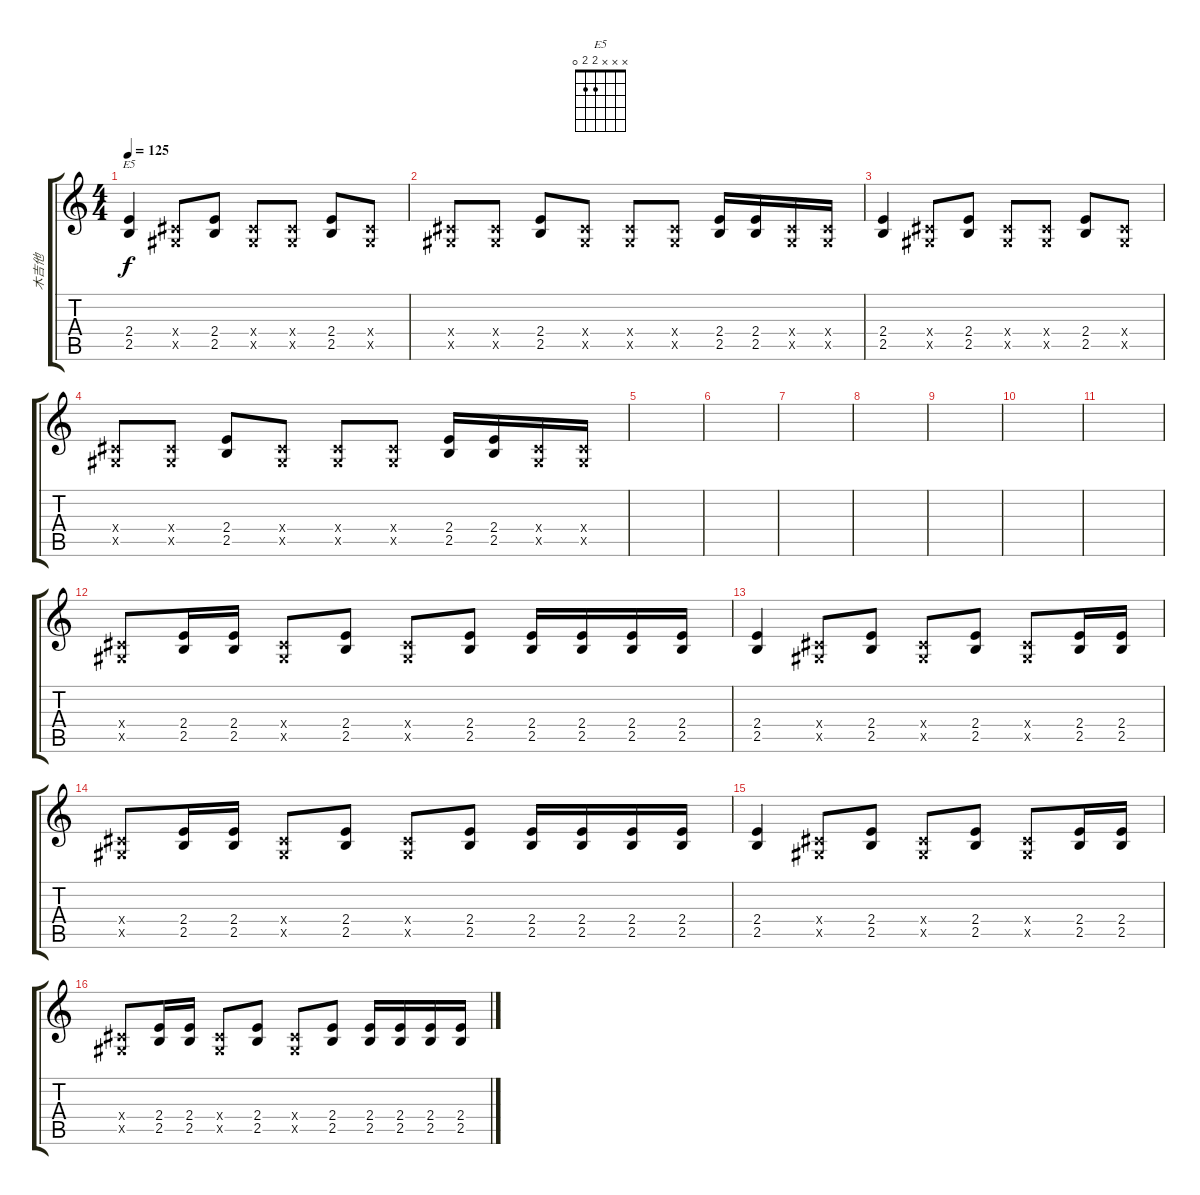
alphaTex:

\track ("木吉他" "木吉他") {instrument acousticguitarsteel}
\staff {score tabs}
\tuning (E4 B3 G3 D3 A2 E2) {hide}
\chord ("E5" x x x 2 2 0)
\ts (4 4)
\tempo 125
\clef g2
\ks c
(2.4 2.5).4{ch "E5" dy f} (-1.4{x} -1.5{x}).8 (2.4 2.5).8 (-1.4{x} -1.5{x}).8 (-1.4{x} -1.5{x}).8 (2.4 2.5).8 (-1.4{x} -1.5{x}).8 |
(-1.4{x} -1.5{x}).8 (-1.4{x} -1.5{x}).8 (2.4 2.5).8 (-1.4{x} -1.5{x}).8 (-1.4{x} -1.5{x}).8 (-1.4{x} -1.5{x}).8 (2.4 2.5).16 (2.4 2.5).16 (-1.4{x} -1.5{x}).16 (-1.4{x} -1.5{x}).16 |
(2.4 2.5).4 (-1.4{x} -1.5{x}).8 (2.4 2.5).8 (-1.4{x} -1.5{x}).8 (-1.4{x} -1.5{x}).8 (2.4 2.5).8 (-1.4{x} -1.5{x}).8 |
(-1.4{x} -1.5{x}).8 (-1.4{x} -1.5{x}).8 (2.4 2.5).8 (-1.4{x} -1.5{x}).8 (-1.4{x} -1.5{x}).8 (-1.4{x} -1.5{x}).8 (2.4 2.5).16 (2.4 2.5).16 (-1.4{x} -1.5{x}).16 (-1.4{x} -1.5{x}).16 |
|
|
|
|
|
|
|
(-1.4{x} -1.5{x}).8 (2.4 2.5).16 (2.4 2.5).16 (-1.4{x} -1.5{x}).8 (2.4 2.5).8 (-1.4{x} -1.5{x}).8 (2.4 2.5).8 (2.4 2.5).16 (2.4 2.5).16 (2.4 2.5).16 (2.4 2.5).16 |
(2.4 2.5).4 (-1.4{x} -1.5{x}).8 (2.4 2.5).8 (-1.4{x} -1.5{x}).8 (2.4 2.5).8 (-1.4{x} -1.5{x}).8 (2.4 2.5).16 (2.4 2.5).16 |
(-1.4{x} -1.5{x}).8 (2.4 2.5).16 (2.4 2.5).16 (-1.4{x} -1.5{x}).8 (2.4 2.5).8 (-1.4{x} -1.5{x}).8 (2.4 2.5).8 (2.4 2.5).16 (2.4 2.5).16 (2.4 2.5).16 (2.4 2.5).16 |
(2.4 2.5).4 (-1.4{x} -1.5{x}).8 (2.4 2.5).8 (-1.4{x} -1.5{x}).8 (2.4 2.5).8 (-1.4{x} -1.5{x}).8 (2.4 2.5).16 (2.4 2.5).16 |
(-1.4{x} -1.5{x}).8 (2.4 2.5).16 (2.4 2.5).16 (-1.4{x} -1.5{x}).8 (2.4 2.5).8 (-1.4{x} -1.5{x}).8 (2.4 2.5).8 (2.4 2.5).16 (2.4 2.5).16 (2.4 2.5).16 (2.4 2.5).16
